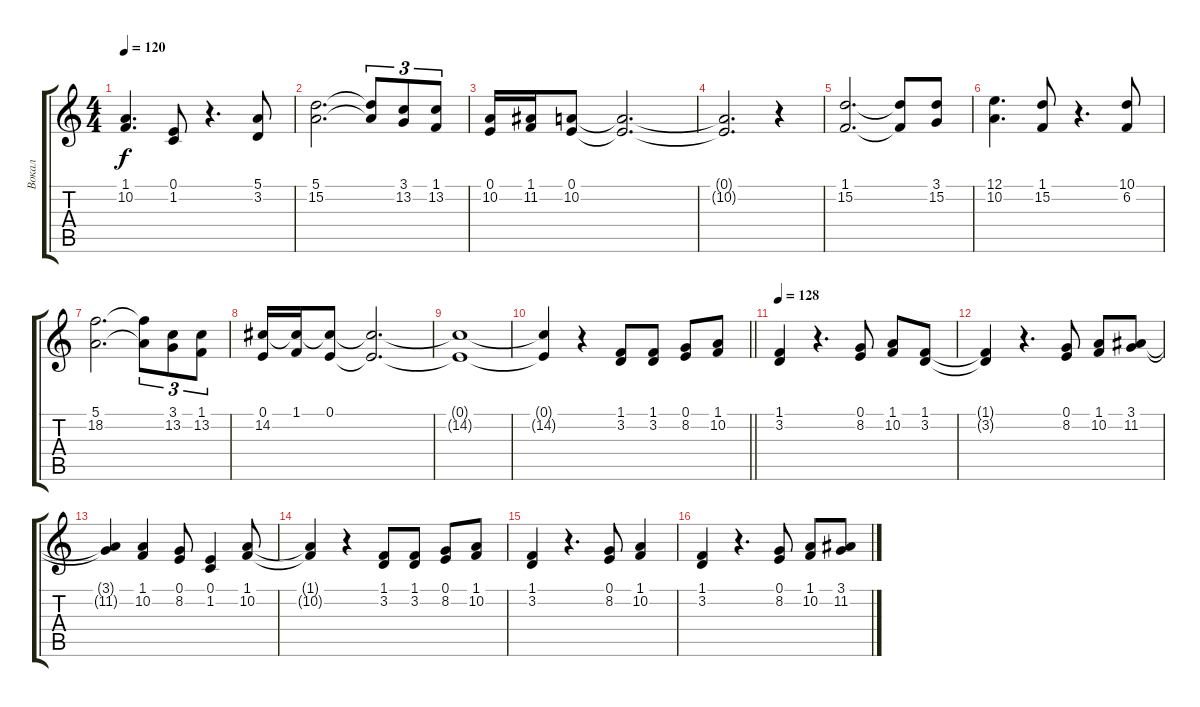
\track ("Вокал" "Вокал") {instrument oboe}
\staff {score tabs}
\tuning (E4 B3 G3 D3 A2 E2) {hide}
\ts (4 4)
\tempo 120
\clef g2
\ks c
(1.1 10.2).4{d dy f} (0.1 1.2).8 r.4{d} (5.1 3.2).8 |
(5.1 15.2).2{d} (5.1{t} 15.2{t}).8{tu (3 2)} (3.1 13.2).8{tu (3 2)} (1.1 13.2).8{tu (3 2)} |
(0.1 10.2).16 (1.1 11.2).16 (0.1 10.2).8 (0.1{t} 10.2{t}).2{d} |
(0.1{t} 10.2{t}).2{d} r.4 |
(1.1 15.2).2{d} (1.1{t} 15.2{t}).8 (3.1 15.2).8 |
(12.1 10.2).4{d} (1.1 15.2).8 r.4{d} (10.1 6.2).8 |
(5.1 18.2).2{d} (5.1{t} 18.2{t}).8{tu (3 2)} (3.1 13.2).8{tu (3 2)} (1.1 13.2).8{tu (3 2)} |
(0.1 14.2).16 (1.1 14.2{t}).16 (0.1 14.2{t}).8 (0.1{t} 14.2{t}).2{d} |
(0.1{t} 14.2{t}).1 |
\barLineRight lightlight
(0.1{t} 14.2{t}).4 r.4 (1.1 3.2).8 (1.1 3.2).8 (0.1 8.2).8 (1.1 10.2).8 |
\tempo 128
(1.1 3.2).4 r.4{d} (0.1 8.2).8 (1.1 10.2).8 (1.1 3.2).8 |
(1.1{t} 3.2{t}).4 r.4{d} (0.1 8.2).8 (1.1 10.2).8 (3.1 11.2).8 |
(3.1{t} 11.2{t}).4 (1.1 10.2).4 (0.1 8.2).8 (0.1 1.2).4 (1.1 10.2).8 |
(1.1{t} 10.2{t}).4 r.4 (1.1 3.2).8 (1.1 3.2).8 (0.1 8.2).8 (1.1 10.2).8 |
(1.1 3.2).4 r.4{d} (0.1 8.2).8 (1.1 10.2).4 |
(1.1 3.2).4 r.4{d} (0.1 8.2).8 (1.1 10.2).8 (3.1 11.2).8
